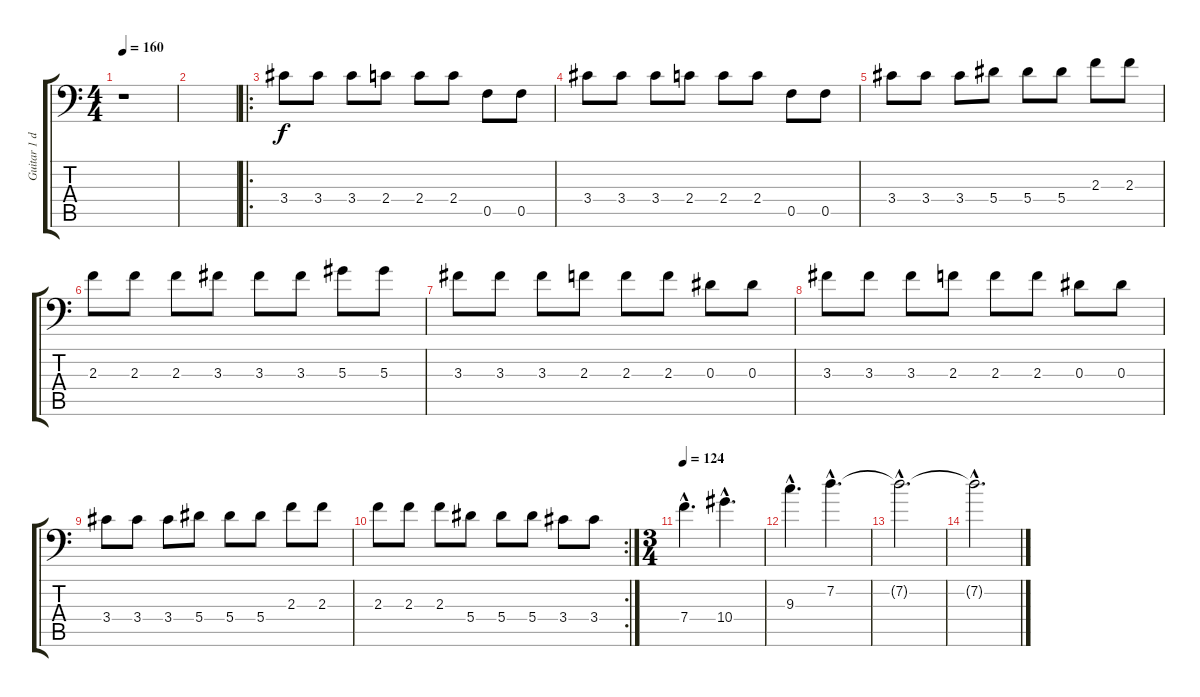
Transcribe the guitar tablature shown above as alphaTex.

\track ("Guitar 1 dropped A#" "Guitar 1 d") {instrument distortionguitar}
\staff {score tabs}
\tuning (C4 G3 Eb3 Bb2 F2 Bb1) {hide}
\ts (4 4)
\tempo 160
\clef f4
\ks c
r.1{dy mf} |
|
\ro
3.4.8{dy f instrument distortionguitar} 3.4.8 3.4.8 2.4.8 2.4.8 2.4.8 0.5.8 0.5.8 |
3.4.8 3.4.8 3.4.8 2.4.8 2.4.8 2.4.8 0.5.8 0.5.8 |
3.4.8 3.4.8 3.4.8 5.4.8 5.4.8 5.4.8 2.3.8 2.3.8 |
2.3.8 2.3.8 2.3.8 3.3.8 3.3.8 3.3.8 5.3.8 5.3.8 |
3.3.8 3.3.8 3.3.8 2.3.8 2.3.8 2.3.8 0.3.8 0.3.8 |
3.3.8 3.3.8 3.3.8 2.3.8 2.3.8 2.3.8 0.3.8 0.3.8 |
3.4.8 3.4.8 3.4.8 5.4.8 5.4.8 5.4.8 2.3.8 2.3.8 |
\rc 2
2.3.8 2.3.8 2.3.8 5.4.8 5.4.8 5.4.8 3.4.8 3.4.8 |
\ts (3 4)
\tempo 124
7.4{hac}.4{d} 10.4{hac}.4{d} |
9.3{hac}.4{d} 7.2{hac}.4{d} |
7.2{hac t}.2{d} |
7.2{hac t}.2{d}
